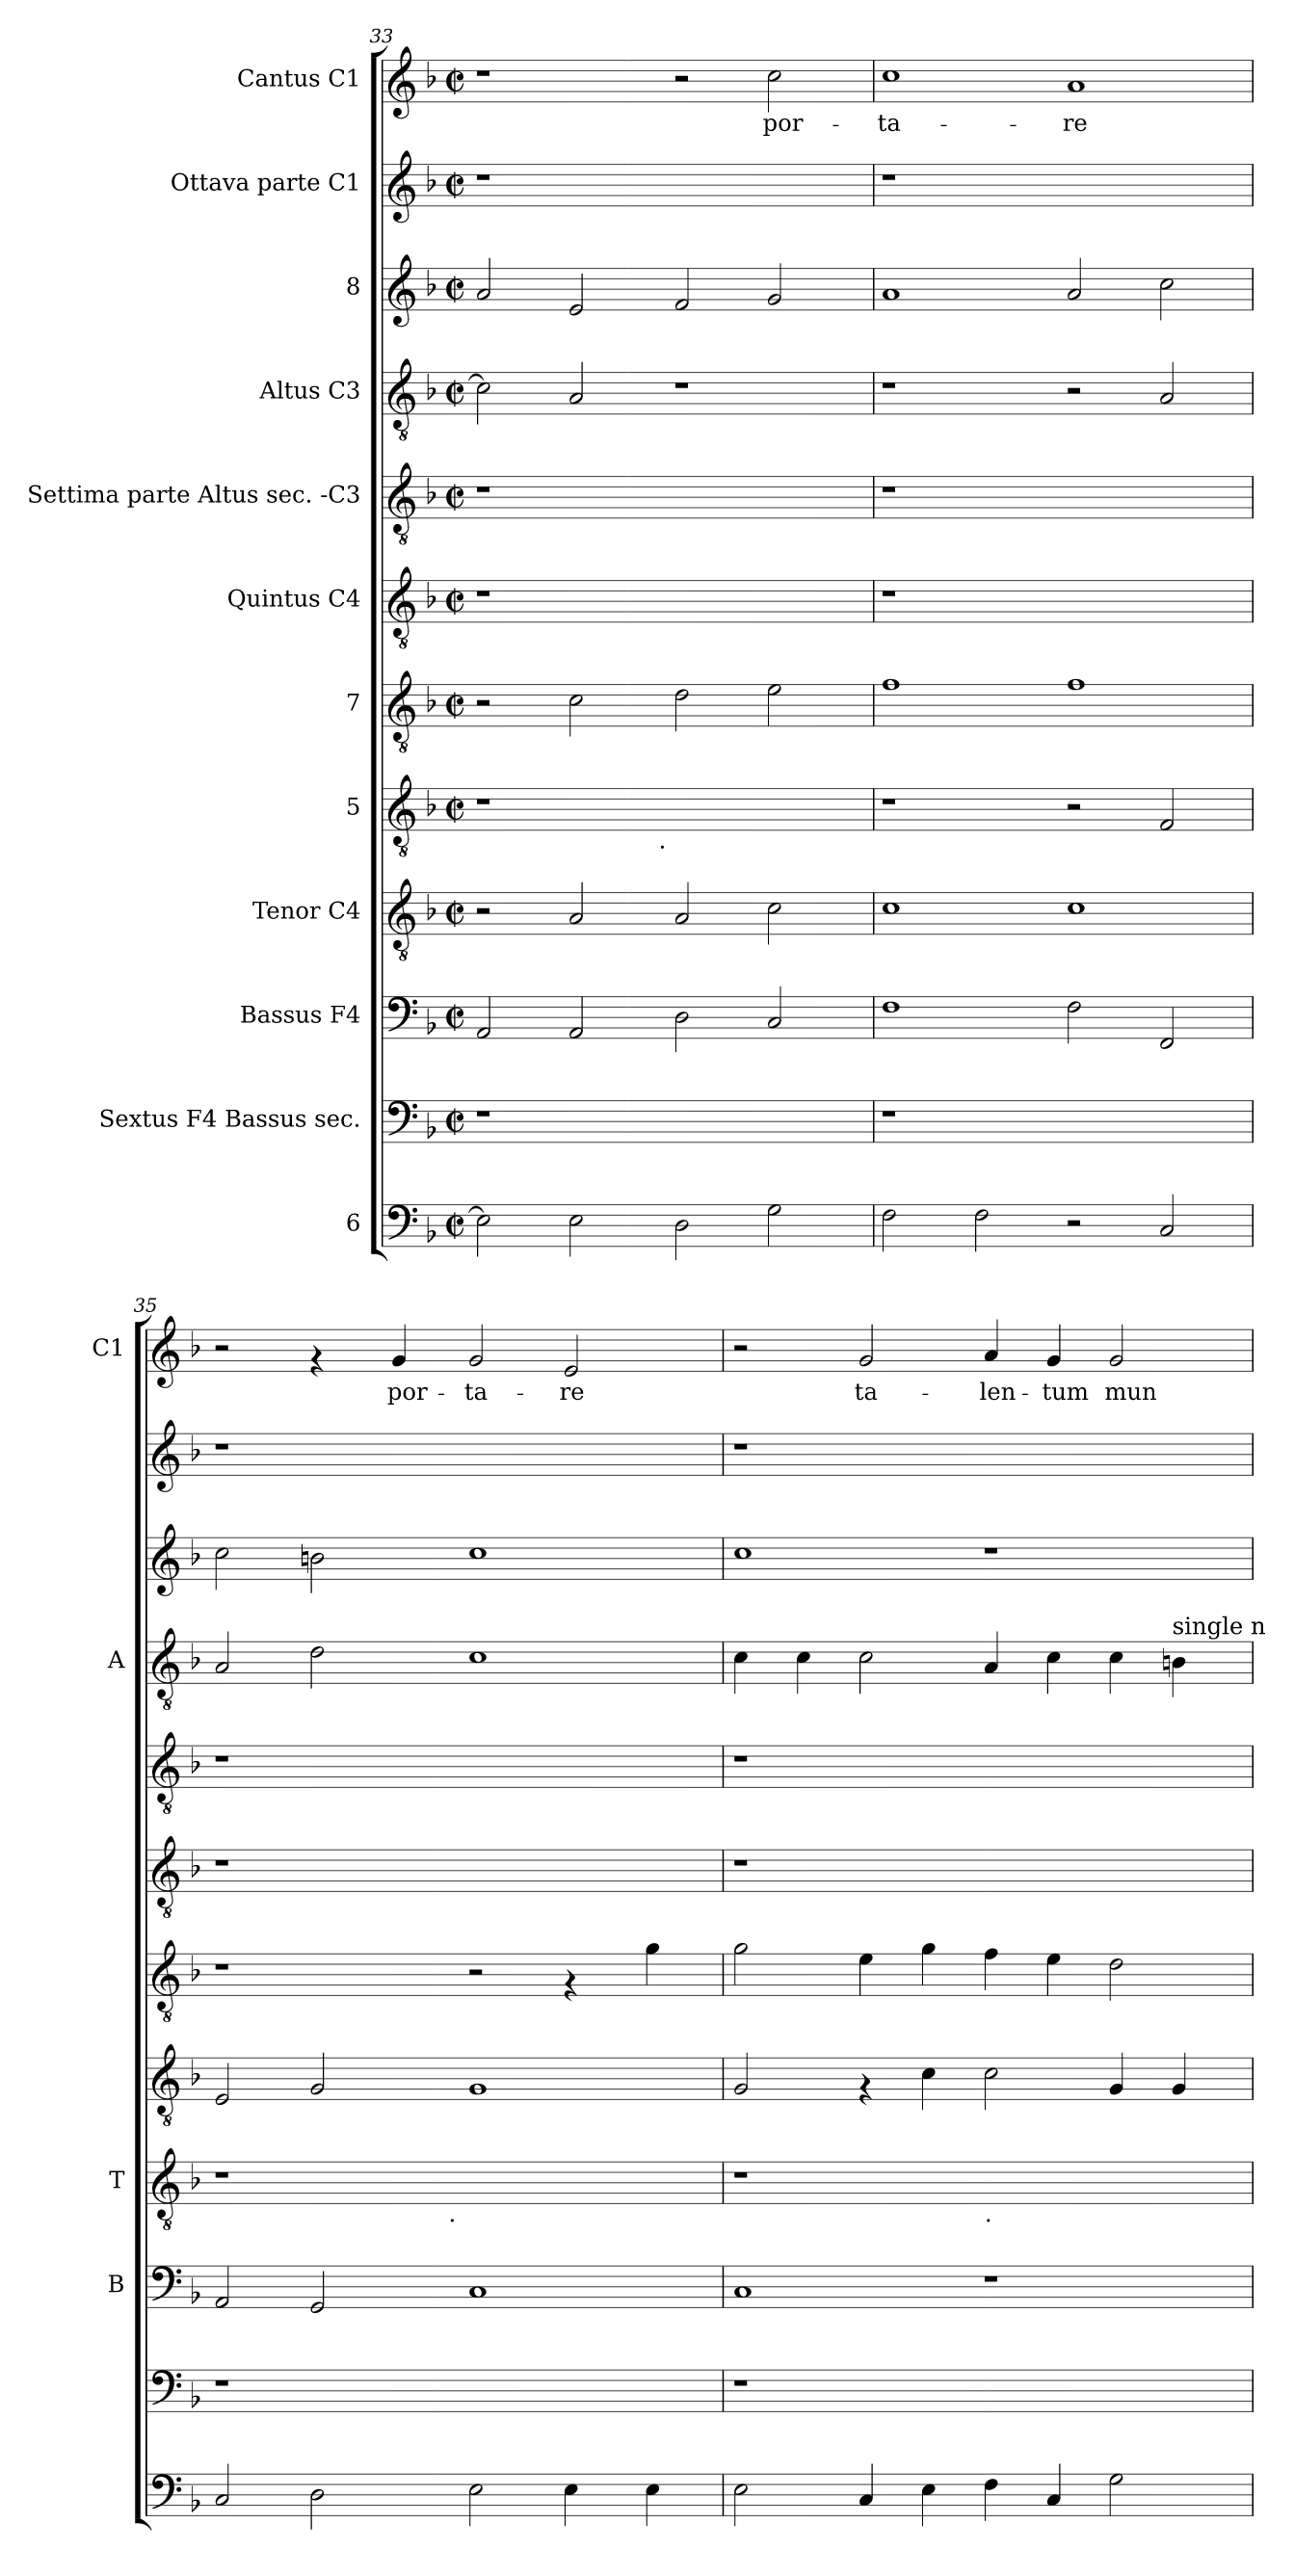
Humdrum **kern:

**kern	**kern	**kern	**kern	**kern	**kern	**kern	**kern	**kern	**kern	**kern	**kern	**text
*part12	*part11	*part10	*part9	*part8	*part7	*part6	*part5	*part4	*part3	*part2	*part1	*part1
*staff12	*staff11	*staff10	*staff9	*staff8	*staff7	*staff6	*staff5	*staff4	*staff3	*staff2	*staff1	*staff1
*I"6	*I"Sextus F4 Bassus sec.	*I"Bassus F4	*I"Tenor C4	*I"5	*I"7	*I"Quintus C4	*I"Settima parte Altus sec. -C3	*I"Altus C3	*I"8	*I"Ottava parte C1	*I"Cantus C1	*
*	*	*I'B	*I'T	*	*	*	*	*I'A	*	*	*I'C1	*
*clefF4	*clefF4	*clefF4	*clefGv2	*clefGv2	*clefGv2	*clefGv2	*clefGv2	*clefGv2	*clefG2	*clefG2	*clefG2	*
*	*ITrd7c12	*ITrd7c12	*	*	*	*	*	*	*	*	*	*
*k[b-]	*k[b-]	*k[b-]	*k[b-]	*k[b-]	*k[b-]	*k[b-]	*k[b-]	*k[b-]	*k[b-]	*k[b-]	*k[b-]	*
*F:	*F:	*F:	*F:	*F:	*F:	*F:	*F:	*F:	*F:	*F:	*F:	*
*M2/2	*M2/2	*M2/2	*M2/2	*M2/2	*M2/2	*M2/2	*M2/2	*M2/2	*M2/2	*M2/2	*M2/2	*
*met(c|)	*met(c|)	*met(c|)	*met(c|)	*met(c|)	*met(c|)	*met(c|)	*met(c|)	*met(c|)	*met(c|)	*met(c|)	*met(c|)	*
=33	=33	=33	=33	=33	=33	=33	=33	=33	=33	=33	=33	=33
*	*	*	*	*^	*	*	*	*	*	*	*	*
2E\]	1r	2AAA/	2r	1r	2ryy	2r	1r	1r	2c\]	2a/	1r	1r	.
2E\	.	2AAA/	2A/	.	4...ryy	2c\	.	.	2A/	2e/	.	.	.
!	!	!	!	!	!LO:TX:b:t=.	!	!	!	!	!	!	!	!
.	.	.	.	.	1ryy	.	.	.	.	.	.	.	.
2D\	1ryy	2DD\	2A/	1ryy	.	2d\	1ryy	1ryy	1r	2f/	1ryy	2r	.
!	!	!	!	!	!	!	!	!	!	!	!	!	!LO:LY:b:rj
2G\	.	2CC/	2c\	.	.	2e\	.	.	.	2g/	.	2cc\	por-
.	.	.	.	.	32ryy	.	.	.	.	.	.	.	.
=34	=34	=34	=34	=34	=34	=34	=34	=34	=34	=34	=34	=34	=34
!	!	!	!	!	!	!	!	!	!	!	!	!	!LO:LY:b:rj
*	*	*	*	*v	*v	*	*	*	*	*	*	*	*
2F\	1r	1FF	1c	1r	1f	1r	1r	1r	1a	1r	1cc	-ta-
2F\	.	.	.	.	.	.	.	.	.	.	.	.
!	!	!	!	!	!	!	!	!	!	!	!	!LO:LY:b:rj
2r	1ryy	2FF\	1c	2r	1f	1ryy	1ryy	2r	2a/	1ryy	1a	-re
2C/	.	2FFF/	.	2F/	.	.	.	2A/	2cc\	.	.	.
=35	=35	=35	=35	=35	=35	=35	=35	=35	=35	=35	=35	=35
*	*	*	*^	*	*	*	*	*	*	*	*	*
2C/	1r	2AAA/	1r	3%2ryy	2E/	1r	1r	1r	2A/	2cc\	1r	2r	.
2D\	.	2GGG/	.	.	2G/	.	.	.	2d\	2bn\	.	4rf	.
.	.	.	.	6..ryy	.	.	.	.	.	.	.	.	.
!	!	!	!	!	!	!	!	!	!	!	!	!	!LO:LY:b:rj
.	.	.	.	.	.	.	.	.	.	.	.	4g/	por-
!	!	!	!	!LO:TX:b:t=.	!	!	!	!	!	!	!	!	!
.	.	.	.	3%2ryy	.	.	.	.	.	.	.	.	.
!	!	!	!	!	!	!	!	!	!	!	!	!	!LO:LY:b:rj
2E\	1ryy	1CC	1ryy	.	1G	2r	1ryy	1ryy	1c	1cc	1ryy	2g/	-ta-
!	!	!	!	!	!	!	!	!	!	!	!	!	!LO:LY:b:rj
4E\	.	.	.	.	.	4rF	.	.	.	.	.	2e/	-re
.	.	.	.	3ryy	.	.	.	.	.	.	.	.	.
4E\	.	.	.	.	.	4g\	.	.	.	.	.	.	.
.	.	.	.	24ryy	.	.	.	.	.	.	.	.	.
*	*	*	*v	*v	*	*	*	*	*	*	*	*	*
!!LO:PB:g=z
=36	=36	=36	=36	=36	=36	=36	=36	=36	=36	=36	=36	=36
2E\	1r	1CC	1r	2G/	2g\	1r	1r	4c\	1cc	1r	2r	.
.	.	.	.	.	.	.	.	4c\	.	.	.	.
!	!	!	!	!	!	!	!	!	!	!	!	!LO:LY:b:rj
4C/	.	.	.	4rF	4e\	.	.	2c\	.	.	2g/	ta-
4E\	.	.	.	4c\	4g\	.	.	.	.	.	.	.
!	!	!	!LO:TX:b:t=.	!	!	!	!	!	!	!	!	!
!	!	!	!	!	!	!	!	!	!	!	!	!LO:LY:b:rj
4F\	1ryy	1r	1ryy	2c\	4f\	1ryy	1ryy	4A/	1r	1ryy	4a/	-len-
!	!	!	!	!	!	!	!	!	!	!	!	!LO:LY:b:rj
4C/	.	.	.	.	4e\	.	.	4c\	.	.	4g/	-tum
!	!	!	!	!	!	!	!	!	!	!	!	!LO:LY:b:rj
2G\	.	.	.	4G/	2d\	.	.	4c\	.	.	2g/	mun-
!	!	!	!	!	!	!	!	!LO:TX:a:t=single n	!	!	!	!
.	.	.	.	4G/	.	.	.	4B\	.	.	.	.
=	=	=	=	=	=	=	=	=	=	=	=	=
*-	*-	*-	*-	*-	*-	*-	*-	*-	*-	*-	*-	*-
